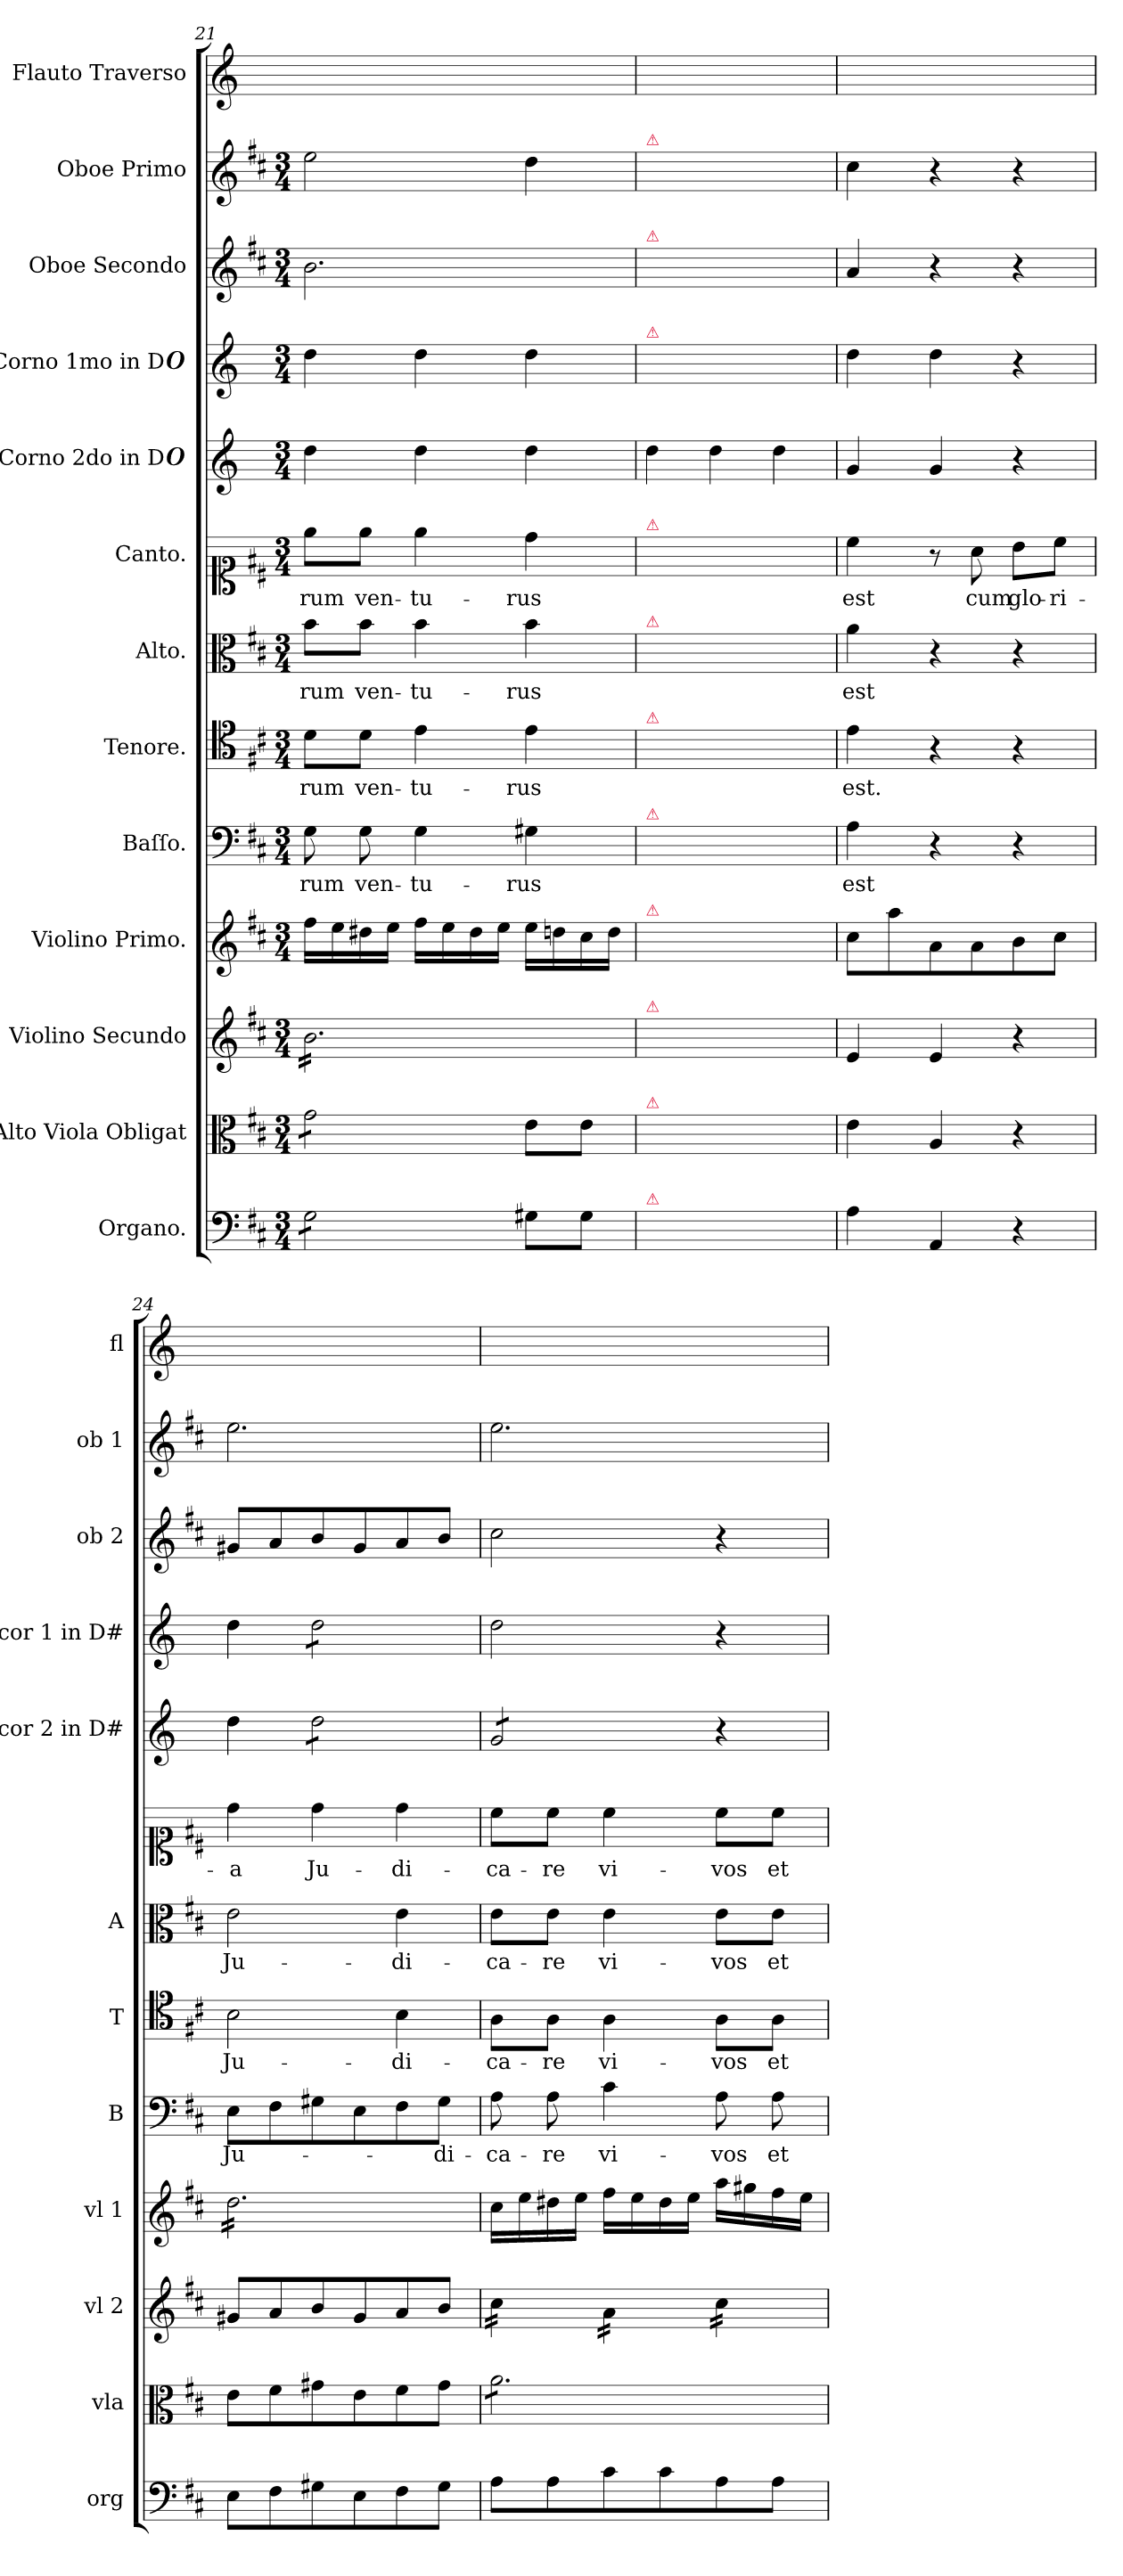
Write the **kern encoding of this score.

**kern	**kern	**kern	**kern	**kern	**text	**kern	**text	**kern	**text	**kern	**text	**kern	**kern	**kern	**kern	**kern
*part13	*part12	*part11	*part10	*part9	*part9	*part8	*part8	*part7	*part7	*part6	*part6	*part5	*part4	*part3	*part2	*part1
*staff13	*staff12	*staff11	*staff10	*staff9	*staff9	*staff8	*staff8	*staff7	*staff7	*staff6	*staff6	*staff5	*staff4	*staff3	*staff2	*staff1
*I"Organo.	*I"Alto Viola Obligat	*I"Violino Secundo	*I"Violino Primo.	*I"Baſſo.	*	*I"Tenore.	*	*I"Alto.	*	*I"Canto.	*	*I"Corno 2do in D#	*I"Corno 1mo in D#	*I"Oboe Secondo	*I"Oboe Primo	*I"Flauto Traverso
*I'org	*I'vla	*I'vl 2	*I'vl 1	*I'B	*	*I'T	*	*I'A	*	*	*	*I'cor 2 in D#	*I'cor 1 in D#	*I'ob 2	*I'ob 1	*I'fl
*clefF4	*clefC3	*clefG2	*clefG2	*clefF4	*	*clefC4	*	*clefC3	*	*clefC1	*	*clefG2	*clefG2	*clefG2	*clefG2	*clefG2
*	*	*	*	*	*	*	*	*	*	*	*	*ITrd6c10	*ITrd6c10	*	*	*
*k[f#c#]	*k[f#c#]	*k[f#c#]	*k[f#c#]	*k[f#c#]	*	*k[f#c#]	*	*k[f#c#]	*	*k[f#c#]	*	*k[f#c#]	*k[f#c#]	*k[f#c#]	*k[f#c#]	*
*D:	*D:	*D:	*D:	*D:	*	*D:	*	*D:	*	*D:	*	*	*	*D:	*D:	*
*M3/4	*M3/4	*M3/4	*M3/4	*M3/4	*	*M3/4	*	*M3/4	*	*M3/4	*	*M3/4	*M3/4	*M3/4	*M3/4	*
=21	=21	=21	=21	=21	=21	=21	=21	=21	=21	=21	=21	=21	=21	=21	=21	=21
*tremolo	*	*	*	*	*	*	*	*	*	*	*	*	*	*	*	*
*	*tremolo	*	*	*	*	*	*	*	*	*	*	*	*	*	*	*
*	*	*tremolo	*	*	*	*	*	*	*	*	*	*	*	*	*	*
8G\L	8g\L	16b\LL	16ff#\LL	8G\	-rum	8d\L	-rum	8b\L	-rum	8ee\L	-rum	4e\	4e\	2.b\	2ee\	2.ryy
.	.	16b\	16ee\	.	.	.	.	.	.	.	.	.	.	.	.	.
8G\	8g\	16b\	16dd#X\	8G\	ven-	8d\J	ven-	8b\J	ven-	8ee\J	ven-	.	.	.	.	.
.	.	16b\	16ee\JJ	.	.	.	.	.	.	.	.	.	.	.	.	.
8G\	8g\	16b\	16ff#\LL	4G\	-tu-	4e\	-tu-	4b\	-tu-	4ee\	-tu-	4e\	4e\	.	.	.
.	.	16b\	16ee\	.	.	.	.	.	.	.	.	.	.	.	.	.
8G\J	8g\J	16b\	16dd#\	.	.	.	.	.	.	.	.	.	.	.	.	.
*	*Xtremolo	*	*	*	*	*	*	*	*	*	*	*	*	*	*	*
*Xtremolo	*	*	*	*	*	*	*	*	*	*	*	*	*	*	*	*
.	.	16b\	16ee\JJ	.	.	.	.	.	.	.	.	.	.	.	.	.
8G#X\L	8e\L	16b\	16ee\LL	4G#X\	-rus	4e\	-rus	4b\	-rus	4dd\	-rus	4e\	4e\	.	4dd\	.
.	.	16b\	16ddn\	.	.	.	.	.	.	.	.	.	.	.	.	.
8G#\J	8e\J	16b\	16cc#\	.	.	.	.	.	.	.	.	.	.	.	.	.
.	.	16b\JJ	16dd\JJ	.	.	.	.	.	.	.	.	.	.	.	.	.
*	*	*Xtremolo	*	*	*	*	*	*	*	*	*	*	*	*	*	*
=22	=22	=22	=22	=22	=22	=22	=22	=22	=22	=22	=22	=22	=22	=22	=22	=22
!	!	!	!	!	!	!	!	!	!	!	!	!	!	!	!LO:TX:a:color=crimson:t=⚠	!
!	!	!	!	!	!	!	!	!	!	!	!	!	!	!LO:TX:a:color=crimson:t=⚠	!	!
!	!	!	!	!	!	!	!	!	!	!	!	!	!LO:TX:a:color=crimson:t=⚠	!	!	!
!	!	!	!	!	!	!	!	!	!	!LO:TX:a:color=crimson:t=⚠	!	!	!	!	!	!
!	!	!	!	!	!	!	!	!LO:TX:a:color=crimson:t=⚠	!	!	!	!	!	!	!	!
!	!	!	!	!	!	!LO:TX:a:color=crimson:t=⚠	!	!	!	!	!	!	!	!	!	!
!	!	!	!	!LO:TX:a:color=crimson:t=⚠	!	!	!	!	!	!	!	!	!	!	!	!
!	!	!	!LO:TX:a:color=crimson:t=⚠	!	!	!	!	!	!	!	!	!	!	!	!	!
!	!	!LO:TX:a:color=crimson:t=⚠	!	!	!	!	!	!	!	!	!	!	!	!	!	!
!	!LO:TX:a:color=crimson:t=⚠	!	!	!	!	!	!	!	!	!	!	!	!	!	!	!
!LO:TX:a:color=crimson:t=⚠	!	!	!	!	!	!	!	!	!	!	!	!	!	!	!	!
2.ryy	2.ryy	2.ryy	2.ryy	2.ryy	.	2.ryy	.	2.ryy	.	2.ryy	.	4e\	2.ryy	2.ryy	2.ryy	2.ryy
.	.	.	.	.	.	.	.	.	.	.	.	4e\	.	.	.	.
.	.	.	.	.	.	.	.	.	.	.	.	4e\	.	.	.	.
=23	=23	=23	=23	=23	=23	=23	=23	=23	=23	=23	=23	=23	=23	=23	=23	=23
4A\	4e\	4e/	8cc#\L	4A\	est	4e\	est.	4a\	est	4cc#\	est	4A/	4e\	4a/	4cc#\	2.ryy
.	.	.	8aa\	.	.	.	.	.	.	.	.	.	.	.	.	.
4AA/	4A/	4e/	8a\	4r	.	4r	.	4r	.	8r	.	4A/	4e\	4r	4r	.
.	.	.	8a\	.	.	.	.	.	.	8a\	cum	.	.	.	.	.
4r	4r	4r	8b\	4r	.	4r	.	4r	.	8b\L	glo-	4r	4r	4r	4r	.
.	.	.	8cc#\J	.	.	.	.	.	.	8cc#\J	-ri-	.	.	.	.	.
=24	=24	=24	=24	=24	=24	=24	=24	=24	=24	=24	=24	=24	=24	=24	=24	=24
*	*	*	*tremolo	*	*	*	*	*	*	*	*	*	*	*	*	*
8E\L	8e\L	8g#X/L	16dd\LL	8E\L	Ju-	2B\	Ju-	2e\	Ju-	4dd\	-a	4e\	4e\	8g#X/L	2.ee\	2.ryy
.	.	.	16dd\	.	.	.	.	.	.	.	.	.	.	.	.	.
8F#\	8f#\	8a/	16dd\	8F#\	.	.	.	.	.	.	.	.	.	8a/	.	.
.	.	.	16dd\	.	.	.	.	.	.	.	.	.	.	.	.	.
*	*	*	*	*	*	*	*	*	*	*	*	*tremolo	*	*	*	*
*	*	*	*	*	*	*	*	*	*	*	*	*	*tremolo	*	*	*
8G#X\	8g#X\	8b/	16dd\	8G#X\	.	.	.	.	.	4dd\	Ju-	8e\L	8e\L	8b/	.	.
.	.	.	16dd\	.	.	.	.	.	.	.	.	.	.	.	.	.
8E\	8e\	8g#/	16dd\	8E\	.	.	.	.	.	.	.	8e\	8e\	8g#/	.	.
.	.	.	16dd\	.	.	.	.	.	.	.	.	.	.	.	.	.
8F#\	8f#\	8a/	16dd\	8F#\	.	4B\	-di-	4e\	-di-	4dd\	-di-	8e\	8e\	8a/	.	.
.	.	.	16dd\	.	.	.	.	.	.	.	.	.	.	.	.	.
8G#\J	8g#\J	8b/J	16dd\	8G#\J	-di-	.	.	.	.	.	.	8e\J	8e\J	8b/J	.	.
*	*	*	*	*	*	*	*	*	*	*	*	*	*Xtremolo	*	*	*
.	.	.	16dd\JJ	.	.	.	.	.	.	.	.	.	.	.	.	.
*	*	*	*Xtremolo	*	*	*	*	*	*	*	*	*	*	*	*	*
=25	=25	=25	=25	=25	=25	=25	=25	=25	=25	=25	=25	=25	=25	=25	=25	=25
*	*tremolo	*	*	*	*	*	*	*	*	*	*	*	*	*	*	*
*	*	*tremolo	*	*	*	*	*	*	*	*	*	*	*	*	*	*
8A\L	8a\L	16cc#\LL	16cc#\LL	8A\	-ca-	8A\L	-ca-	8e\L	-ca-	8cc#\L	-ca-	8A/L	2e\	2cc#\	2.ee\	2.ryy
.	.	16cc#\	16ee\	.	.	.	.	.	.	.	.	.	.	.	.	.
8A\	8a\	16cc#\	16dd#X\	8A\	-re	8A\J	-re	8e\J	-re	8cc#\J	-re	8A/	.	.	.	.
.	.	16cc#\JJ	16ee\JJ	.	.	.	.	.	.	.	.	.	.	.	.	.
8c#\	8a\	16a\LL	16ff#\LL	4c#\	vi-	4A\	vi-	4e\	vi-	4cc#\	vi-	8A/	.	.	.	.
.	.	16a\	16ee\	.	.	.	.	.	.	.	.	.	.	.	.	.
8c#\	8a\	16a\	16dd#\	.	.	.	.	.	.	.	.	8A/J	.	.	.	.
*	*	*	*	*	*	*	*	*	*	*	*	*Xtremolo	*	*	*	*
.	.	16a\JJ	16ee\JJ	.	.	.	.	.	.	.	.	.	.	.	.	.
8A\	8a\	16cc#\LL	16aa\LL	8A\	-vos	8A\L	-vos	8e\L	-vos	8cc#\L	-vos	4r	4r	4r	.	.
.	.	16cc#\	16gg#X\	.	.	.	.	.	.	.	.	.	.	.	.	.
8A\J	8a\J	16cc#\	16ff#\	8A\	et	8A\J	et	8e\J	et	8cc#\J	et	.	.	.	.	.
*	*Xtremolo	*	*	*	*	*	*	*	*	*	*	*	*	*	*	*
.	.	16cc#\JJ	16ee\JJ	.	.	.	.	.	.	.	.	.	.	.	.	.
*	*	*Xtremolo	*	*	*	*	*	*	*	*	*	*	*	*	*	*
=	=	=	=	=	=	=	=	=	=	=	=	=	=	=	=	=
*-	*-	*-	*-	*-	*-	*-	*-	*-	*-	*-	*-	*-	*-	*-	*-	*-
